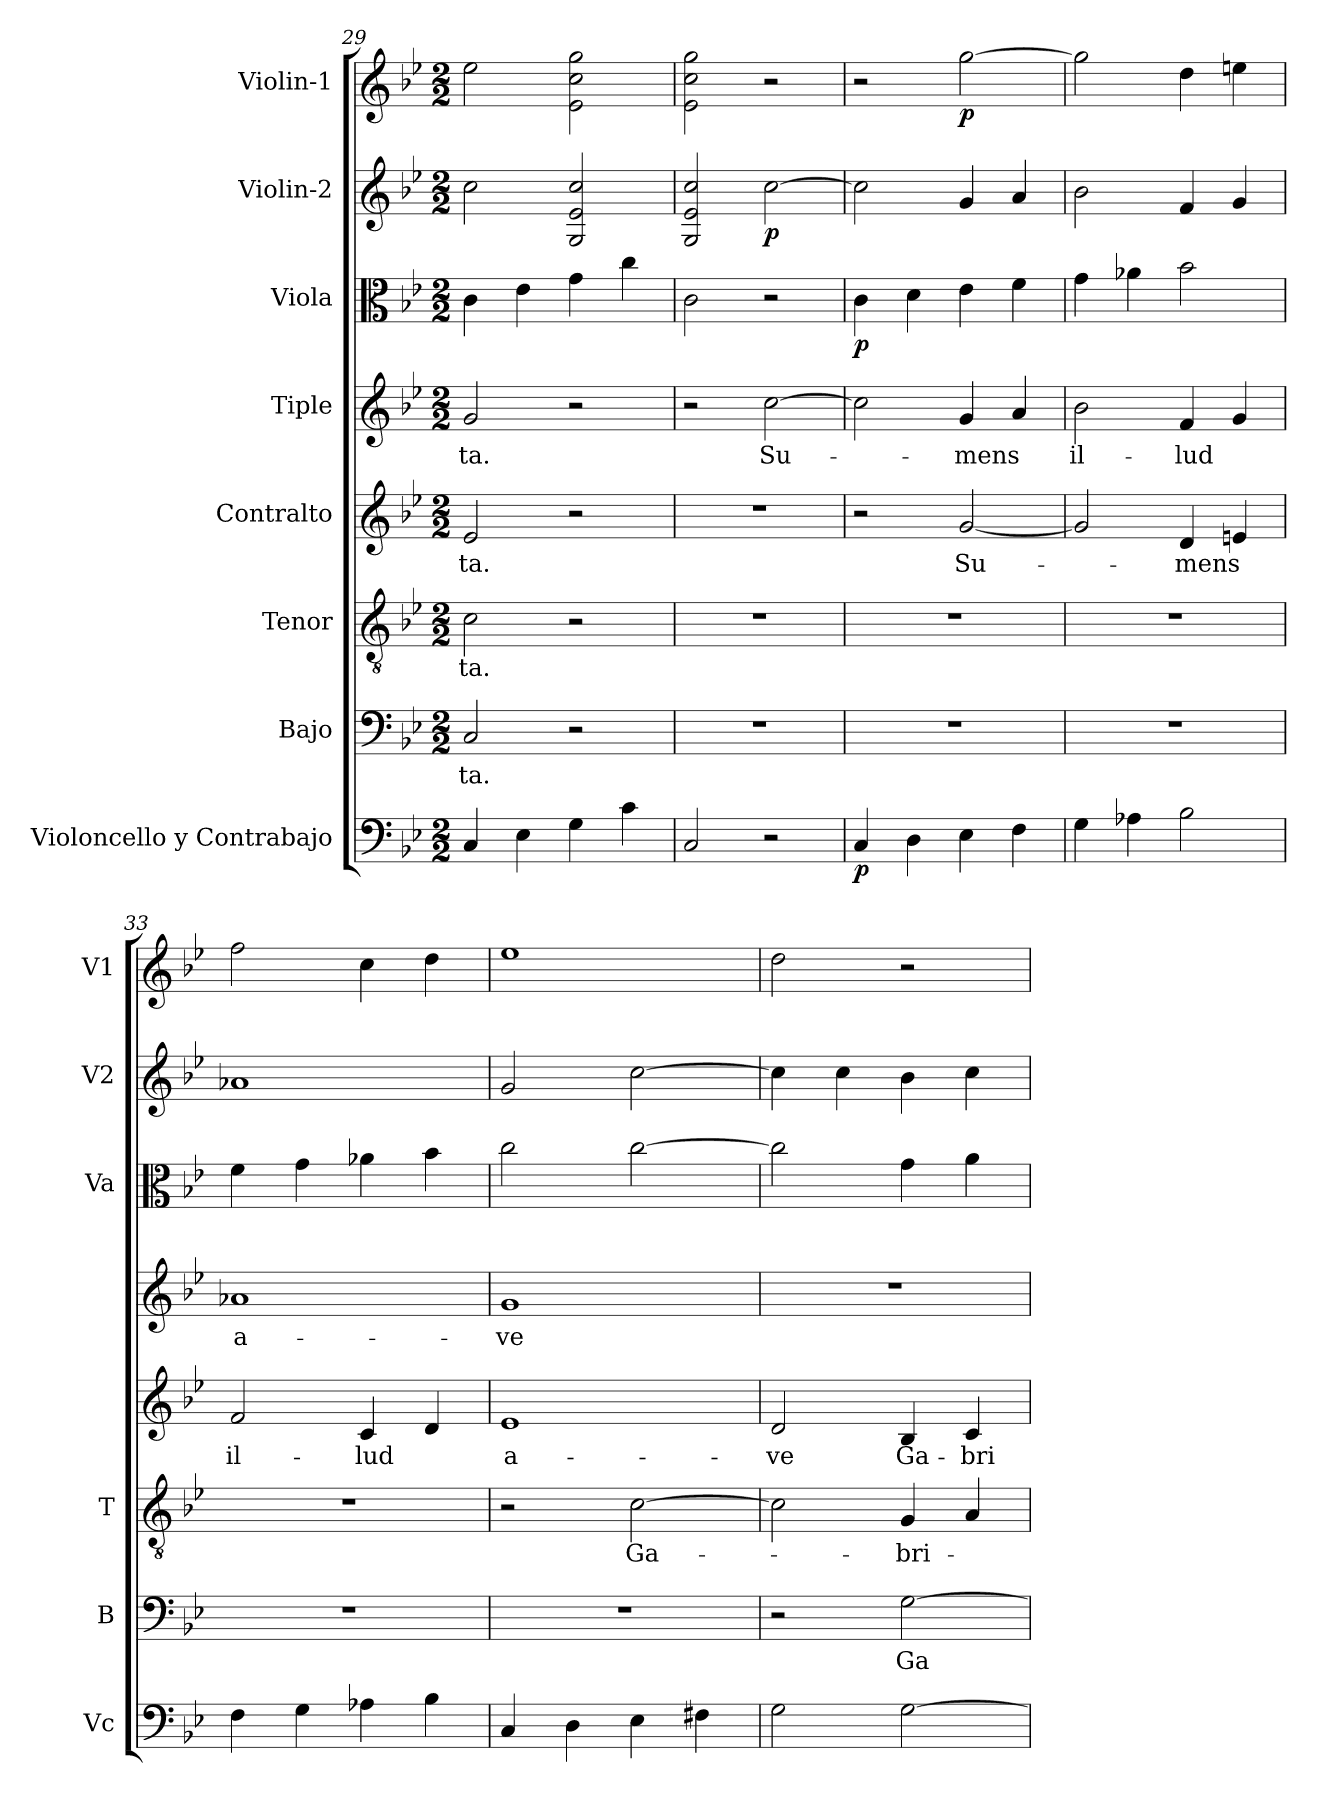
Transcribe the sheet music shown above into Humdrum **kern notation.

**kern	**dynam	**kern	**text	**kern	**text	**kern	**text	**kern	**text	**kern	**dynam	**kern	**dynam	**kern	**dynam
*part8	*part8	*part7	*part7	*part6	*part6	*part5	*part5	*part4	*part4	*part3	*part3	*part2	*part2	*part1	*part1
*staff8	*staff8	*staff7	*staff7	*staff6	*staff6	*staff5	*staff5	*staff4	*staff4	*staff3	*staff3	*staff2	*staff2	*staff1	*staff1
*I"Violoncello y Contrabajo	*	*I"Bajo	*	*I"Tenor	*	*I"Contralto	*	*I"Tiple	*	*I"Viola	*	*I"Violin-2	*	*I"Violin-1	*
*I'Vc	*	*I'B	*	*I'T	*	*	*	*	*	*I'Va	*	*I'V2	*	*I'V1	*
*clefF4	*	*clefF4	*	*clefGv2	*	*clefG2	*	*clefG2	*	*clefC3	*	*clefG2	*	*clefG2	*
*k[b-e-]	*	*k[b-e-]	*	*k[b-e-]	*	*k[b-e-]	*	*k[b-e-]	*	*k[b-e-]	*	*k[b-e-]	*	*k[b-e-]	*
*B-:	*	*B-:	*	*B-:	*	*B-:	*	*B-:	*	*B-:	*	*B-:	*	*B-:	*
*M2/2	*	*M2/2	*	*M2/2	*	*M2/2	*	*M2/2	*	*M2/2	*	*M2/2	*	*M2/2	*
=29	=29	=29	=29	=29	=29	=29	=29	=29	=29	=29	=29	=29	=29	=29	=29
!	!	!	!LO:LY:b	!	!LO:LY:b	!	!LO:LY:b	!	!LO:LY:b	!	!	!	!	!	!
4C/	.	2C/	-ta.	2c\	-ta.	2e-/	-ta.	2g/	-ta.	4c\	.	2cc\	.	2ee-\	.
4E-\	.	.	.	.	.	.	.	.	.	4e-\	.	.	.	.	.
4G\	.	2r	.	2r	.	2r	.	2r	.	4g\	.	2G/ 2e-/ 2cc/	.	2e-\ 2cc\ 2gg\	.
4c\	.	.	.	.	.	.	.	.	.	4cc\	.	.	.	.	.
=30	=30	=30	=30	=30	=30	=30	=30	=30	=30	=30	=30	=30	=30	=30	=30
2C/	.	1r	.	1r	.	1r	.	2r	.	2c\	.	2G/ 2e-/ 2cc/	.	2e-\ 2cc\ 2gg\	.
!	!	!	!	!	!	!	!	!	!LO:LY:b	!	!	!	!LO:DY:b	!	!
2r	.	.	.	.	.	.	.	[2cc\	Su-	2r	.	[2cc\	p	2r	.
!!LO:LB:g=z
=31	=31	=31	=31	=31	=31	=31	=31	=31	=31	=31	=31	=31	=31	=31	=31
!	!LO:DY:b	!	!	!	!	!	!	!	!	!	!LO:DY:b	!	!	!	!
4C/	p	1r	.	1r	.	2r	.	2cc\]	.	4c\	p	2cc\]	.	2r	.
4D\	.	.	.	.	.	.	.	.	.	4d\	.	.	.	.	.
!	!	!	!	!	!	!	!LO:LY:b	!	!LO:LY:b	!	!	!	!	!	!LO:DY:b
4E-\	.	.	.	.	.	[2g/	Su-	4g/	-mens	4e-\	.	4g/	.	[2gg\	p
4F\	.	.	.	.	.	.	.	4a/	.	4f\	.	4a/	.	.	.
=32	=32	=32	=32	=32	=32	=32	=32	=32	=32	=32	=32	=32	=32	=32	=32
!	!	!	!	!	!	!	!	!	!LO:LY:b	!	!	!	!	!	!
4G\	.	1r	.	1r	.	2g/]	.	2b-\	il-	4g\	.	2b-\	.	2gg\]	.
4A-X\	.	.	.	.	.	.	.	.	.	4a-X\	.	.	.	.	.
!	!	!	!	!	!	!	!LO:LY:b	!	!LO:LY:b	!	!	!	!	!	!
2B-\	.	.	.	.	.	4d/	-mens	4f/	-lud	2b-\	.	4f/	.	4dd\	.
.	.	.	.	.	.	4en/	.	4g/	.	.	.	4g/	.	4een\	.
=33	=33	=33	=33	=33	=33	=33	=33	=33	=33	=33	=33	=33	=33	=33	=33
!	!	!	!	!	!	!	!LO:LY:b	!	!LO:LY:b	!	!	!	!	!	!
4F\	.	1r	.	1r	.	2f/	il-	1a-X	a-	4f\	.	1a-X	.	2ff\	.
4G\	.	.	.	.	.	.	.	.	.	4g\	.	.	.	.	.
!	!	!	!	!	!	!	!LO:LY:b	!	!	!	!	!	!	!	!
4A-X\	.	.	.	.	.	4c/	-lud	.	.	4a-X\	.	.	.	4cc\	.
4B-\	.	.	.	.	.	4d/	.	.	.	4b-\	.	.	.	4dd\	.
=34	=34	=34	=34	=34	=34	=34	=34	=34	=34	=34	=34	=34	=34	=34	=34
!	!	!	!	!	!	!	!LO:LY:b	!	!LO:LY:b	!	!	!	!	!	!
4C/	.	1r	.	2r	.	1e-	a-	1g	-ve	2cc\	.	2g/	.	1ee-	.
4D\	.	.	.	.	.	.	.	.	.	.	.	.	.	.	.
!	!	!	!	!	!LO:LY:b	!	!	!	!	!	!	!	!	!	!
4E-\	.	.	.	[2c\	Ga-	.	.	.	.	[2cc\	.	[2cc\	.	.	.
4F#X\	.	.	.	.	.	.	.	.	.	.	.	.	.	.	.
=35	=35	=35	=35	=35	=35	=35	=35	=35	=35	=35	=35	=35	=35	=35	=35
!	!	!	!	!	!	!	!LO:LY:b	!	!	!	!	!	!	!	!
2G\	.	2r	.	2c\]	.	2d/	-ve	1r	.	2cc\]	.	4cc\]	.	2dd\	.
.	.	.	.	.	.	.	.	.	.	.	.	4cc\	.	.	.
!	!	!	!LO:LY:b	!	!LO:LY:b	!	!LO:LY:b	!	!	!	!	!	!	!	!
[2G\	.	[2G\	Ga-	4G/	-bri-	4B-/	Ga-	.	.	4g\	.	4b-\	.	2r	.
!	!	!	!	!	!	!	!LO:LY:b	!	!	!	!	!	!	!	!
.	.	.	.	4A/	.	4c/	-bri-	.	.	4a\	.	4cc\	.	.	.
=	=	=	=	=	=	=	=	=	=	=	=	=	=	=	=
*-	*-	*-	*-	*-	*-	*-	*-	*-	*-	*-	*-	*-	*-	*-	*-
